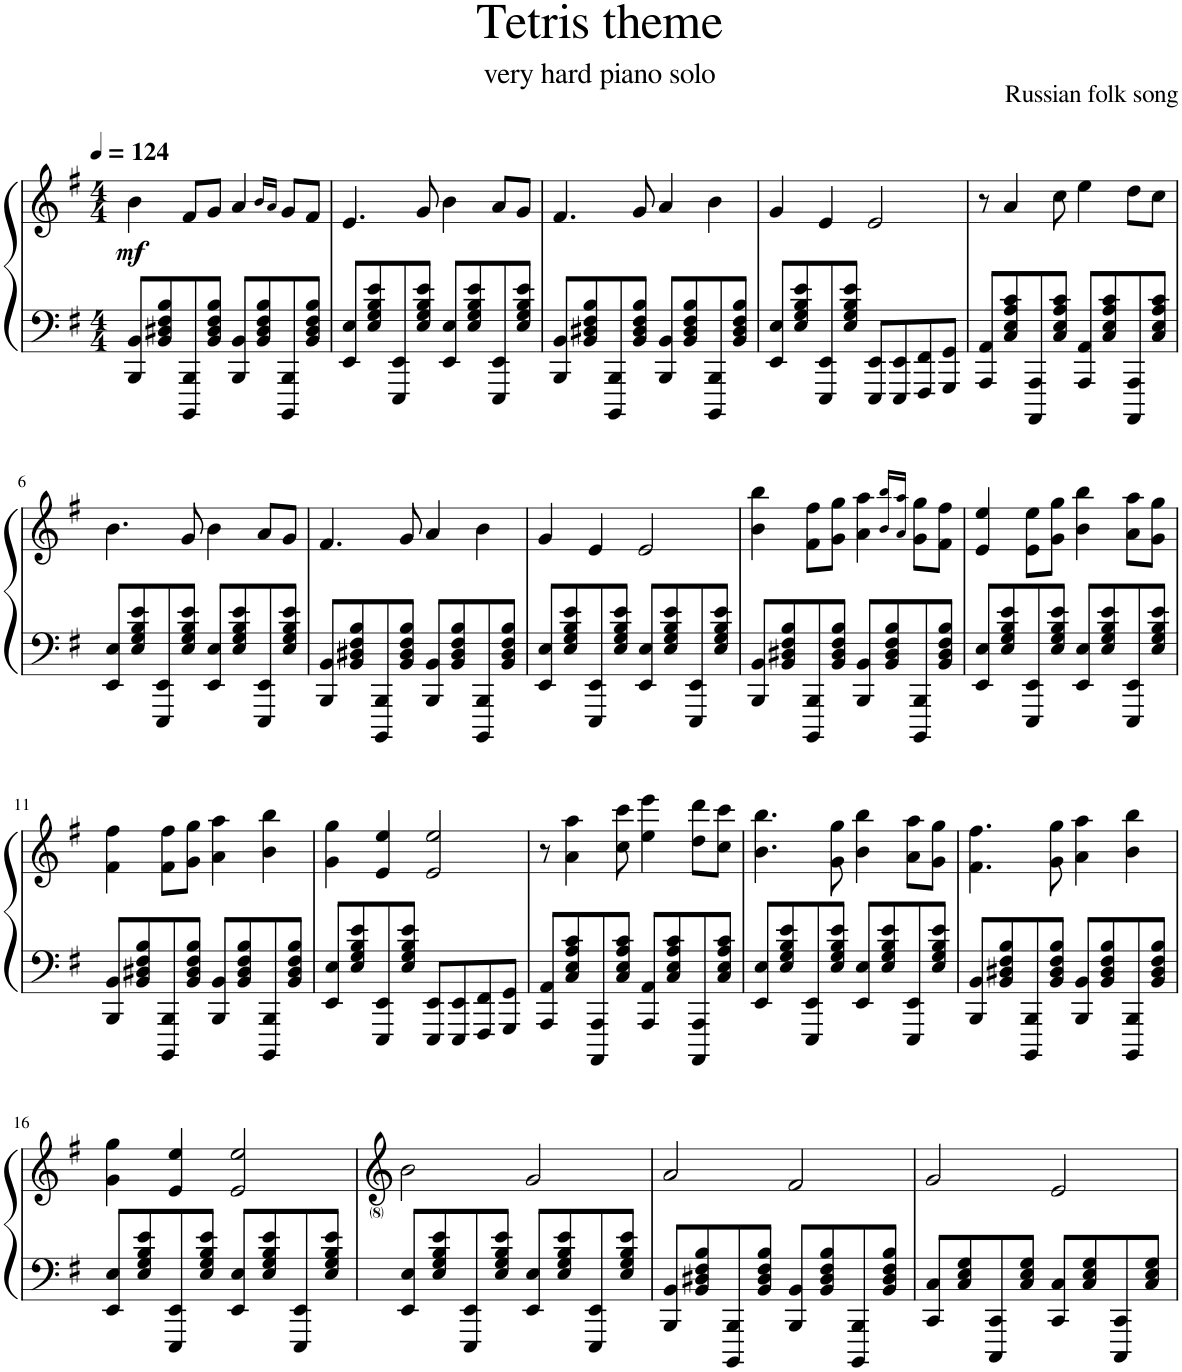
**kern	**kern	**dynam
*part1	*part1	*part1
*staff2	*staff1	*staff1/2
*I"Piano	*	*
*I'Pno.	*	*
*clefF4	*clefG2	*
*k[f#]	*k[f#]	*
*M4/4	*M4/4	*
*MM124	*MM124	*
=1	=1	=1
!	!	!LO:DY:b
8BBB/ 8BB/L	4b\	mf
8BB/ 8D#X/ 8F#/ 8B/	.	.
8BBBB/ 8BBB/	8f#/L	.
8BB/ 8D#/ 8F#/ 8B/J	8g/J	.
8BBB/ 8BB/L	4a/	.
8BB/ 8D#/ 8F#/ 8B/	.	.
.	16qb/LL	.
.	16qa/JJ	.
8BBBB/ 8BBB/	8g/L	.
8BB/ 8D#/ 8F#/ 8B/J	8f#/J	.
=2	=2	=2
8EE/ 8E/L	4.e/	.
8E/ 8G/ 8B/ 8e/	.	.
8EEE/ 8EE/	.	.
8E/ 8G/ 8B/ 8e/J	8g/	.
8EE/ 8E/L	4b\	.
8E/ 8G/ 8B/ 8e/	.	.
8EEE/ 8EE/	8a/L	.
8E/ 8G/ 8B/ 8e/J	8g/J	.
=3	=3	=3
8BBB/ 8BB/L	4.f#/	.
8BB/ 8D#X/ 8F#/ 8B/	.	.
8BBBB/ 8BBB/	.	.
8BB/ 8D#/ 8F#/ 8B/J	8g/	.
8BBB/ 8BB/L	4a/	.
8BB/ 8D#/ 8F#/ 8B/	.	.
8BBBB/ 8BBB/	4b\	.
8BB/ 8D#/ 8F#/ 8B/J	.	.
=4	=4	=4
8EE/ 8E/L	4g/	.
8E/ 8G/ 8B/ 8e/	.	.
8EEE/ 8EE/	4e/	.
8E/ 8G/ 8B/ 8e/J	.	.
8EEE/ 8EE/L	2e/	.
8EEE/ 8EE/	.	.
8FFF#/ 8FF#/	.	.
8GGG/ 8GG/J	.	.
=5	=5	=5
8AAA/ 8AA/L	8r	.
8C/ 8E/ 8A/ 8c/	4a/	.
8AAAA/ 8AAA/	.	.
8C/ 8E/ 8A/ 8c/J	8cc\	.
8AAA/ 8AA/L	4ee\	.
8C/ 8E/ 8A/ 8c/	.	.
8AAAA/ 8AAA/	8dd\L	.
8C/ 8E/ 8A/ 8c/J	8cc\J	.
!!LO:LB:g=z
=6	=6	=6
8EE/ 8E/L	4.b\	.
8E/ 8G/ 8B/ 8e/	.	.
8EEE/ 8EE/	.	.
8E/ 8G/ 8B/ 8e/J	8g/	.
8EE/ 8E/L	4b\	.
8E/ 8G/ 8B/ 8e/	.	.
8EEE/ 8EE/	8a/L	.
8E/ 8G/ 8B/ 8e/J	8g/J	.
=7	=7	=7
8BBB/ 8BB/L	4.f#/	.
8BB/ 8D#X/ 8F#/ 8B/	.	.
8BBBB/ 8BBB/	.	.
8BB/ 8D#/ 8F#/ 8B/J	8g/	.
8BBB/ 8BB/L	4a/	.
8BB/ 8D#/ 8F#/ 8B/	.	.
8BBBB/ 8BBB/	4b\	.
8BB/ 8D#/ 8F#/ 8B/J	.	.
=8	=8	=8
8EE/ 8E/L	4g/	.
8E/ 8G/ 8B/ 8e/	.	.
8EEE/ 8EE/	4e/	.
8E/ 8G/ 8B/ 8e/J	.	.
8EE/ 8E/L	2e/	.
8E/ 8G/ 8B/ 8e/	.	.
8EEE/ 8EE/	.	.
8E/ 8G/ 8B/ 8e/J	.	.
=9	=9	=9
8BBB/ 8BB/L	4b\ 4bb\	.
8BB/ 8D#X/ 8F#/ 8B/	.	.
8BBBB/ 8BBB/	8f#\ 8ff#\L	.
8BB/ 8D#/ 8F#/ 8B/J	8g\ 8gg\J	.
8BBB/ 8BB/L	4a\ 4aa\	.
8BB/ 8D#/ 8F#/ 8B/	.	.
.	16qb/ 16qbb/LL	.
.	16qa/ 16qaa/JJ	.
8BBBB/ 8BBB/	8g\ 8gg\L	.
8BB/ 8D#/ 8F#/ 8B/J	8f#\ 8ff#\J	.
=10	=10	=10
8EE/ 8E/L	4e/ 4ee/	.
8E/ 8G/ 8B/ 8e/	.	.
8EEE/ 8EE/	8e\ 8ee\L	.
8E/ 8G/ 8B/ 8e/J	8g\ 8gg\J	.
8EE/ 8E/L	4b\ 4bb\	.
8E/ 8G/ 8B/ 8e/	.	.
8EEE/ 8EE/	8a\ 8aa\L	.
8E/ 8G/ 8B/ 8e/J	8g\ 8gg\J	.
!!LO:LB:g=z
=11	=11	=11
8BBB/ 8BB/L	4f#\ 4ff#\	.
8BB/ 8D#X/ 8F#/ 8B/	.	.
8BBBB/ 8BBB/	8f#\ 8ff#\L	.
8BB/ 8D#/ 8F#/ 8B/J	8g\ 8gg\J	.
8BBB/ 8BB/L	4a\ 4aa\	.
8BB/ 8D#/ 8F#/ 8B/	.	.
8BBBB/ 8BBB/	4b\ 4bb\	.
8BB/ 8D#/ 8F#/ 8B/J	.	.
=12	=12	=12
8EE/ 8E/L	4g\ 4gg\	.
8E/ 8G/ 8B/ 8e/	.	.
8EEE/ 8EE/	4e/ 4ee/	.
8E/ 8G/ 8B/ 8e/J	.	.
8EEE/ 8EE/L	2e/ 2ee/	.
8EEE/ 8EE/	.	.
8FFF#/ 8FF#/	.	.
8GGG/ 8GG/J	.	.
=13	=13	=13
8AAA/ 8AA/L	8r	.
8C/ 8E/ 8A/ 8c/	4a\ 4aa\	.
8AAAA/ 8AAA/	.	.
8C/ 8E/ 8A/ 8c/J	8cc\ 8ccc\	.
8AAA/ 8AA/L	4ee\ 4eee\	.
8C/ 8E/ 8A/ 8c/	.	.
8AAAA/ 8AAA/	8dd\ 8ddd\L	.
8C/ 8E/ 8A/ 8c/J	8cc\ 8ccc\J	.
=14	=14	=14
8EE/ 8E/L	4.b\ 4.bb\	.
8E/ 8G/ 8B/ 8e/	.	.
8EEE/ 8EE/	.	.
8E/ 8G/ 8B/ 8e/J	8g\ 8gg\	.
8EE/ 8E/L	4b\ 4bb\	.
8E/ 8G/ 8B/ 8e/	.	.
8EEE/ 8EE/	8a\ 8aa\L	.
8E/ 8G/ 8B/ 8e/J	8g\ 8gg\J	.
=15	=15	=15
8BBB/ 8BB/L	4.f#\ 4.ff#\	.
8BB/ 8D#X/ 8F#/ 8B/	.	.
8BBBB/ 8BBB/	.	.
8BB/ 8D#/ 8F#/ 8B/J	8g\ 8gg\	.
8BBB/ 8BB/L	4a\ 4aa\	.
8BB/ 8D#/ 8F#/ 8B/	.	.
8BBBB/ 8BBB/	4b\ 4bb\	.
8BB/ 8D#/ 8F#/ 8B/J	.	.
!!LO:LB:g=z
=16	=16	=16
8EE/ 8E/L	4g\ 4gg\	.
8E/ 8G/ 8B/ 8e/	.	.
8EEE/ 8EE/	4e/ 4ee/	.
8E/ 8G/ 8B/ 8e/J	.	.
8EE/ 8E/L	2e/ 2ee/	.
8E/ 8G/ 8B/ 8e/	.	.
8EEE/ 8EE/	.	.
8E/ 8G/ 8B/ 8e/J	.	.
=17	=17	=17
8EE/ 8E/L	2b\	.
8E/ 8G/ 8B/ 8e/	.	.
8EEE/ 8EE/	.	.
8E/ 8G/ 8B/ 8e/J	.	.
8EE/ 8E/L	2g/	.
8E/ 8G/ 8B/ 8e/	.	.
8EEE/ 8EE/	.	.
8E/ 8G/ 8B/ 8e/J	.	.
=18	=18	=18
8BBB/ 8BB/L	2a/	.
8BB/ 8D#X/ 8F#/ 8B/	.	.
8BBBB/ 8BBB/	.	.
8BB/ 8D#/ 8F#/ 8B/J	.	.
8BBB/ 8BB/L	2f#/	.
8BB/ 8D#/ 8F#/ 8B/	.	.
8BBBB/ 8BBB/	.	.
8BB/ 8D#/ 8F#/ 8B/J	.	.
=19	=19	=19
8CC/ 8C/L	2g/	.
8C/ 8E/ 8G/	.	.
8CCC/ 8CC/	.	.
8C/ 8E/ 8G/J	.	.
8CC/ 8C/L	2e/	.
8C/ 8E/ 8G/	.	.
8CCC/ 8CC/	.	.
8C/ 8E/ 8G/J	.	.
=	=	=
*-	*-	*-
